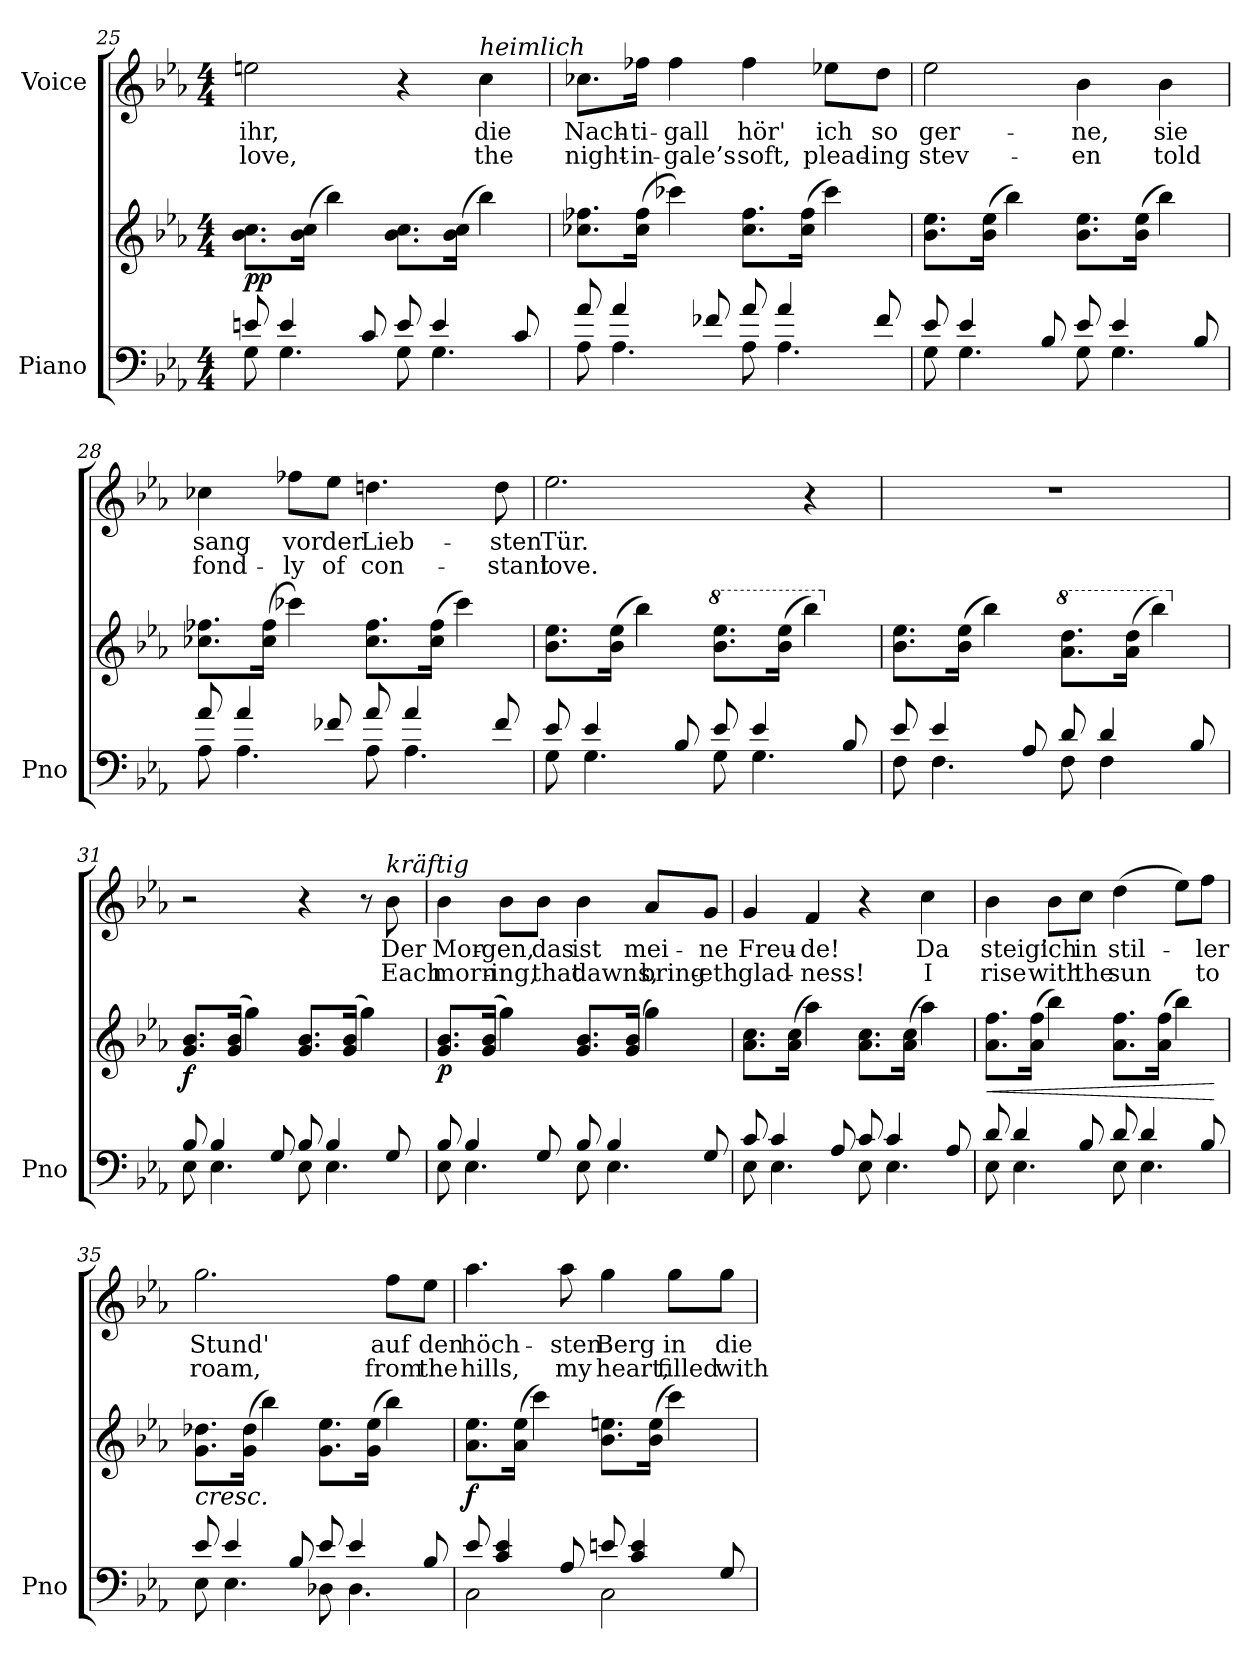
**kern	**kern	**dynam	**kern	**text	**text
*part2	*part2	*part2	*part1	*part1	*part1
*staff3	*staff2	*staff2/3	*staff1	*staff1	*staff1
*I"Piano	*	*	*I"Voice	*	*
*I'Pno	*	*	*	*	*
*clefF4	*clefG2	*	*clefG2	*	*
*k[b-e-a-]	*k[b-e-a-]	*	*k[b-e-a-]	*	*
*M4/4	*M4/4	*	*M4/4	*	*
=25	=25	=25	=25	=25	=25
*^	*	*	*	*	*
!	!	!	!LO:DY:b	!	!	!
8en/	8G\	8.b-\ 8.cc\L	pp	2een\	ihr,	love,
4e/	4.G\	.	.	.	.	.
.	.	(16b-\ 16cc\Jk	.	.	.	.
.	.	4bb-\)	.	.	.	.
8c/	.	.	.	.	.	.
8e/	8G\	8.b-\ 8.cc\L	.	4r	.	.
4e/	4.G\	.	.	.	.	.
.	.	(16b-\ 16cc\Jk	.	.	.	.
!	!	!	!	!LO:TX:i:t=heimlich	!	!
.	.	4bb-\)	.	4cc\	die	the
8c/	.	.	.	.	.	.
=26	=26	=26	=26	=26	=26	=26
8a-/	8A-\	8.cc-X\ 8.ff-X\L	.	8.cc-X\L	Nach-	night-
4a-/	4.A-\	.	.	.	.	.
.	.	(16cc-\ 16ff-\Jk	.	16ff-X\Jk	-ti-	-in-
.	.	4ccc-X\)	.	4ff-\	-gall	-gale’s
8f-X/	.	.	.	.	.	.
8a-/	8A-\	8.cc-\ 8.ff-\L	.	4ff-\	hör'	soft,
4a-/	4.A-\	.	.	.	.	.
.	.	(16cc-\ 16ff-\Jk	.	.	.	.
.	.	4ccc-\)	.	8ee-X\L	ich	plead-
8f-/	.	.	.	8dd\J	so	-ing
=27	=27	=27	=27	=27	=27	=27
8e-/	8G\	8.b-\ 8.ee-\L	.	2ee-\	ger-	stev-
4e-/	4.G\	.	.	.	.	.
.	.	(16b-\ 16ee-\Jk	.	.	.	.
.	.	4bb-\)	.	.	.	.
8B-/	.	.	.	.	.	.
8e-/	8G\	8.b-\ 8.ee-\L	.	4b-\	-ne,	-en
4e-/	4.G\	.	.	.	.	.
.	.	(16b-\ 16ee-\Jk	.	.	.	.
.	.	4bb-\)	.	4b-\	sie	told
8B-/	.	.	.	.	.	.
=28	=28	=28	=28	=28	=28	=28
8a-/	8A-\	8.cc-X\ 8.ff-X\L	.	4cc-X\	sang	fond-
4a-/	4.A-\	.	.	.	.	.
.	.	(16cc-\ 16ff-\Jk	.	.	.	.
.	.	4ccc-X\)	.	8ff-X\L	vor	-ly
8f-X/	.	.	.	8ee-\J	der	of
8a-/	8A-\	8.cc-\ 8.ff-\L	.	4.ddn\	Lieb-	con-
4a-/	4.A-\	.	.	.	.	.
.	.	(16cc-\ 16ff-\Jk	.	.	.	.
.	.	4ccc-\)	.	.	.	.
8f-/	.	.	.	8dd\	-sten	-stant
=29	=29	=29	=29	=29	=29	=29
8e-/	8G\	8.b-\ 8.ee-\L	.	2.ee-\	Tür.	love.
4e-/	4.G\	.	.	.	.	.
.	.	(16b-\ 16ee-\Jk	.	.	.	.
.	.	4bb-\)	.	.	.	.
8B-/	.	.	.	.	.	.
*	*	*8va	*	*	*	*
8e-/	8G\	8.bb-\ 8.eee-\L	.	.	.	.
4e-/	4.G\	.	.	.	.	.
.	.	(16bb-\ 16eee-\Jk	.	.	.	.
.	.	4bbb-\)	.	4r	.	.
8B-/	.	.	.	.	.	.
=30	=30	=30	=30	=30	=30	=30
*	*	*X8va	*	*	*	*
8e-/	8F\	8.b-\ 8.ee-\L	.	1r	.	.
4e-/	4.F\	.	.	.	.	.
.	.	(16b-\ 16ee-\Jk	.	.	.	.
.	.	4bb-\)	.	.	.	.
8A-/	.	.	.	.	.	.
*	*	*8va	*	*	*	*
8d/	8F\	8.aa-\ 8.ddd\L	.	.	.	.
4d/	4F\	.	.	.	.	.
.	.	(16aa-\ 16ddd\Jk	.	.	.	.
.	.	4bbb-\)	.	.	.	.
8B-/	8ryy	.	.	.	.	.
=31	=31	=31	=31	=31	=31	=31
*	*	*X8va	*	*	*	*
!	!	!	!LO:DY:b	!	!	!
8B-/	8E-\	8.g/ 8.b-/L	f	2r	.	.
4B-/	4.E-\	.	.	.	.	.
.	.	(16g/ 16b-/Jk	.	.	.	.
.	.	4gg\)	.	.	.	.
8G/	.	.	.	.	.	.
8B-/	8E-\	8.g/ 8.b-/L	.	4r	.	.
4B-/	4.E-\	.	.	.	.	.
.	.	(16g/ 16b-/Jk	.	.	.	.
.	.	4gg\)	.	8r	.	.
!	!	!	!	!LO:TX:i:t=kräftig	!	!
8G/	.	.	.	8b-\	Der	Each
=32	=32	=32	=32	=32	=32	=32
!	!	!	!LO:DY:b	!	!	!
8B-/	8E-\	8.g/ 8.b-/L	p	4b-\	Mor-	morn-
4B-/	4.E-\	.	.	.	.	.
.	.	(16g/ 16b-/Jk	.	.	.	.
.	.	4gg\)	.	8b-\L	-gen,	-ing,
8G/	.	.	.	8b-\J	das	that
8B-/	8E-\	8.g/ 8.b-/L	.	4b-\	ist	dawns,
4B-/	4.E-\	.	.	.	.	.
.	.	(16g/ 16b-/Jk	.	.	.	.
.	.	4gg\)	.	8a-/L	mei-	bring-
8G/	.	.	.	8g/J	-ne	-eth
=33	=33	=33	=33	=33	=33	=33
8c/	8E-\	8.a-\ 8.cc\L	.	4g/	Freu-	glad-
4c/	4.E-\	.	.	.	.	.
.	.	(16a-\ 16cc\Jk	.	.	.	.
.	.	4aa-\)	.	4f/	-de!	-ness!
8A-/	.	.	.	.	.	.
8c/	8E-\	8.a-\ 8.cc\L	.	4r	.	.
4c/	4.E-\	.	.	.	.	.
.	.	(16a-\ 16cc\Jk	.	.	.	.
.	.	4aa-\)	.	4cc\	Da	I
8A-/	.	.	.	.	.	.
=34	=34	=34	=34	=34	=34	=34
!	!	!	!LO:HP:b	!	!	!
8d/	8E-\	8.a-\ 8.ff\L	<	4b-\	steig’	rise
4d/	4.E-\	.	.	.	.	.
.	.	(16a-\ 16ff\Jk	.	.	.	.
.	.	4bb-\)	.	8b-\L	ich	with
8B-/	.	.	.	8cc\J	in	the
8d/	8E-\	8.a-\ 8.ff\L	.	(4dd\	stil-	sun
4d/	4.E-\	.	.	.	.	.
.	.	(16a-\ 16ff\Jk	.	.	.	.
.	.	4bb-\)	.	8ee-\L)	.	.
8B-/	.	.	.	8ff\J	-ler	to
*v	*v	*	*	*	*	*
.	.	[	.	.	.
=35	=35	=35	=35	=35	=35
*^	*	*	*	*	*
!	!	!LO:TX:b:i:t=cresc.	!	!	!	!
8e-/	8E-\	8.g\ 8.dd-X\L	.	2.gg\	Stund'	roam,
4e-/	4.E-\	.	.	.	.	.
.	.	(16g\ 16dd-\Jk	.	.	.	.
.	.	4bb-\)	.	.	.	.
8B-/	.	.	.	.	.	.
8e-/	8D-X\	8.g\ 8.ee-\L	.	.	.	.
4e-/	4.D-\	.	.	.	.	.
.	.	(16g\ 16ee-\Jk	.	.	.	.
.	.	4bb-\)	.	8ff\L	auf	from
8B-/	.	.	.	8ee-\J	den	the
=36	=36	=36	=36	=36	=36	=36
!	!	!	!LO:DY:b	!	!	!
8e-/	2C\	8.a-\ 8.ee-\L	f	4.aa-\	höch-	hills,
4c/ 4e-/	.	.	.	.	.	.
.	.	(16a-\ 16ee-\Jk	.	.	.	.
.	.	4ccc\)	.	.	.	.
8A-/	.	.	.	8aa-\	-sten	my
8en/	2C\	8.b-\ 8.een\L	.	4gg\	Berg	heart,
4c/ 4e/	.	.	.	.	.	.
.	.	(16b-\ 16ee\Jk	.	.	.	.
.	.	4ccc\)	.	8gg\L	in	filled
8G/	.	.	.	8gg\J	die	with
*v	*v	*	*	*	*	*
=	=	=	=	=	=
*-	*-	*-	*-	*-	*-
